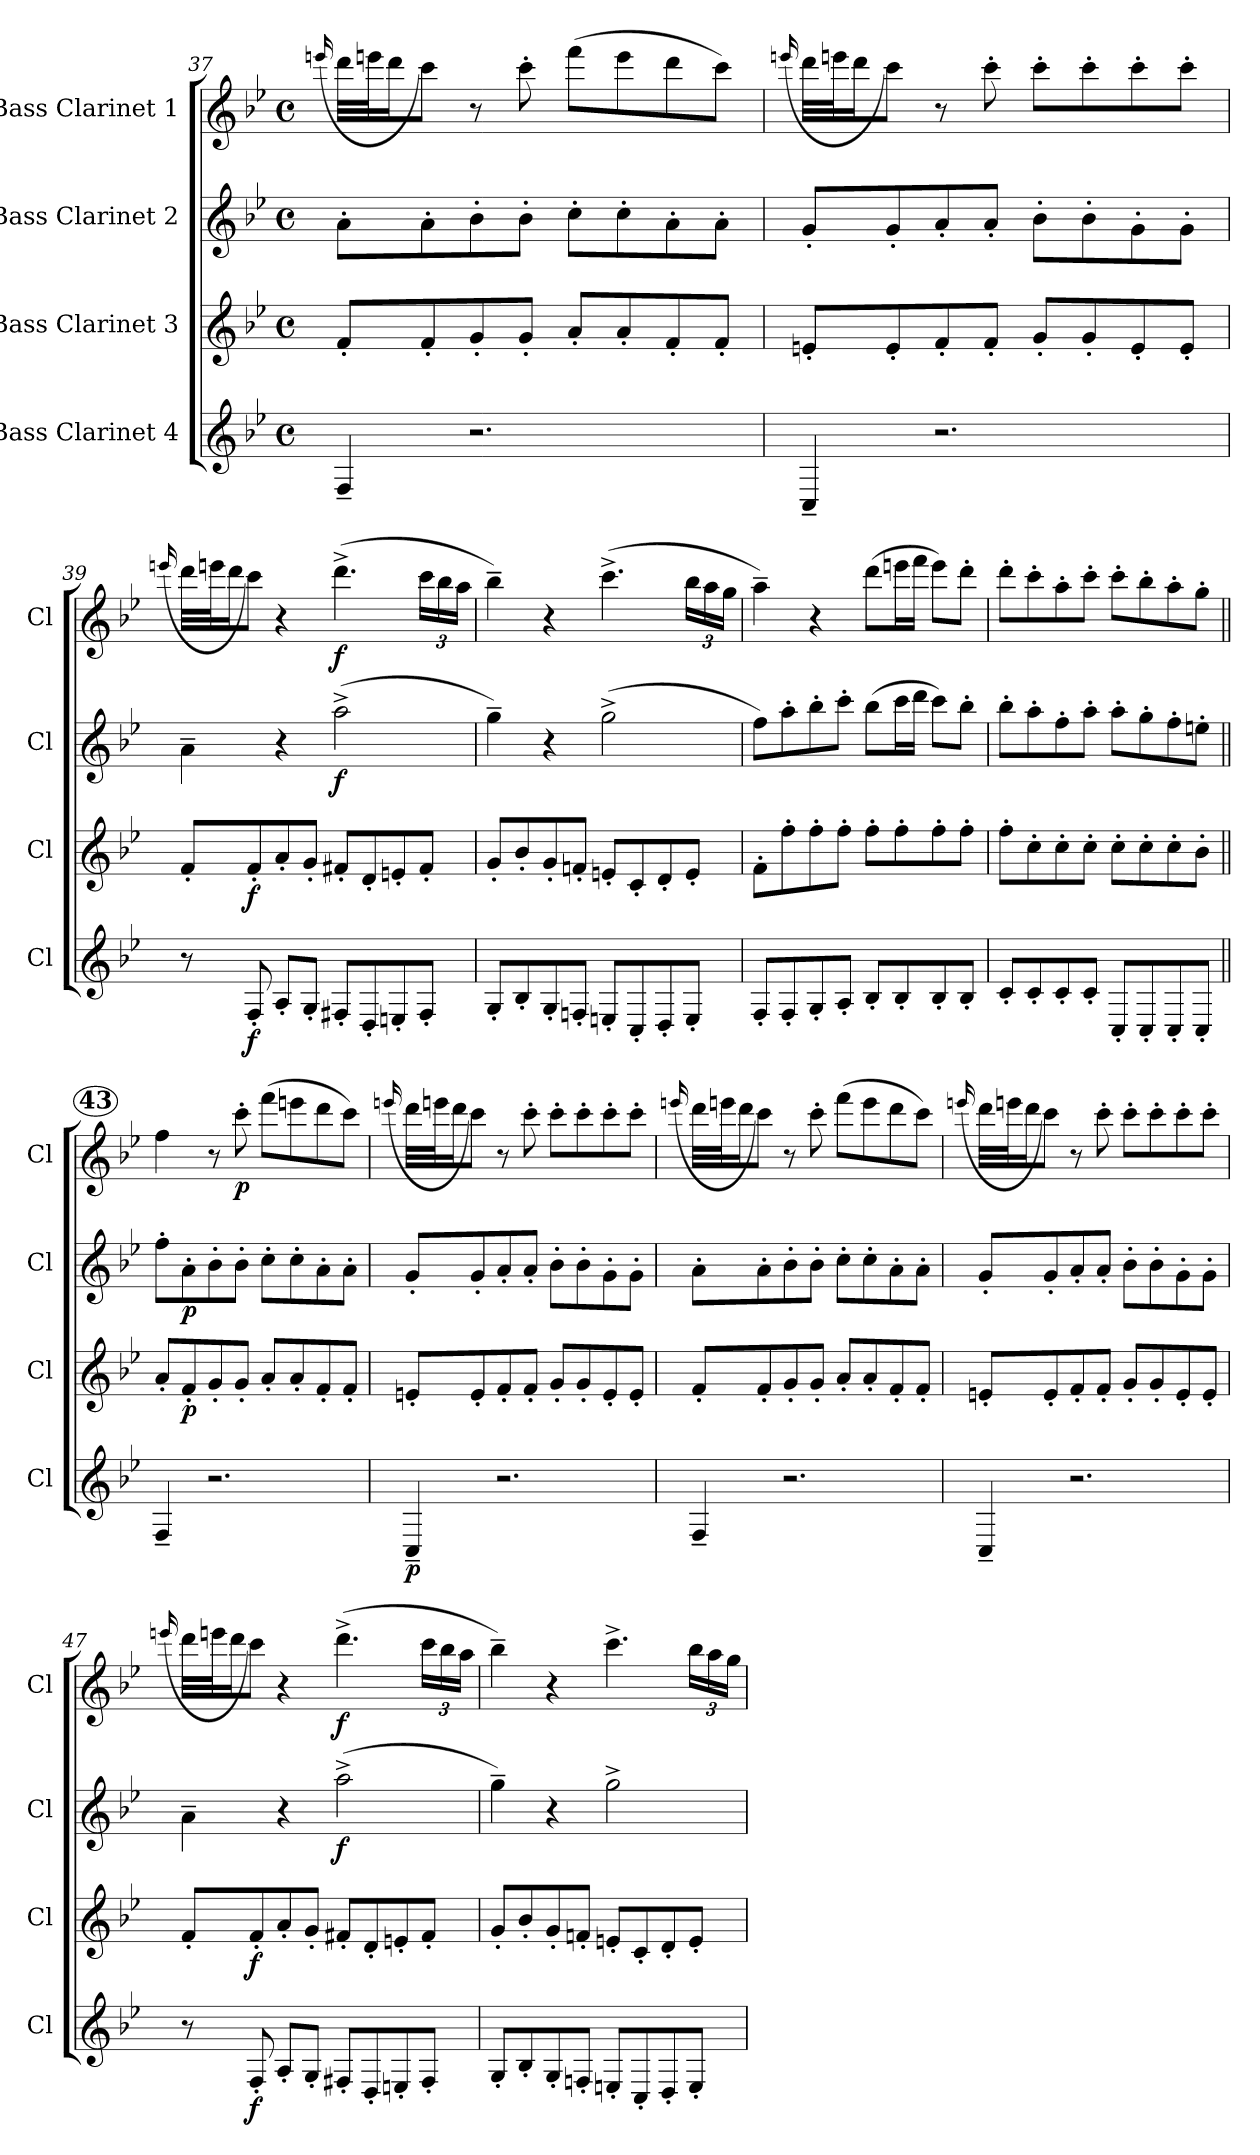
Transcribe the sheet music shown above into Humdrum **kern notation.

**kern	**dynam	**kern	**dynam	**kern	**dynam	**kern	**dynam
*part4	*part4	*part3	*part3	*part2	*part2	*part1	*part1
*staff4	*staff4	*staff3	*staff3	*staff2	*staff2	*staff1	*staff1
*I"Bass Clarinet 4	*	*I"Bass Clarinet 3	*	*I"Bass Clarinet 2	*	*I"Bass Clarinet 1	*
*I'Cl	*	*I'Cl	*	*I'Cl	*	*I'Cl	*
*clefG2	*	*clefG2	*	*clefG2	*	*clefG2	*
*ITrd8c14	*	*ITrd8c14	*	*ITrd8c14	*	*ITrd8c14	*
*k[b-e-]	*	*k[b-e-]	*	*k[b-e-]	*	*k[b-e-]	*
*B-:	*	*B-:	*	*B-:	*	*B-:	*
*M4/4	*	*M4/4	*	*M4/4	*	*M4/4	*
*met(c)	*	*met(c)	*	*met(c)	*	*met(c)	*
=37	=37	=37	=37	=37	=37	=37	=37
.	.	.	.	.	.	(16qqeen/	.
4FF~</	.	8F'</L	.	8A'>\L	.	32dd\LLL	.
.	.	.	.	.	.	32ee\J	.
.	.	.	.	.	.	16dd\J	.
.	.	8F'</	.	8A'>\	.	8cc\J)	.
2.r	.	8G'</	.	8B-'>\	.	8r	.
.	.	8G'</J	.	8B-'>\J	.	8cc'>\	.
.	.	8A'</L	.	8c'>\L	.	(>8ff\L	.
.	.	8A'</	.	8c'>\	.	8ee\	.
.	.	8F'</	.	8A'>\	.	8dd\	.
.	.	8F'</J	.	8A'>\J	.	8cc\J)	.
!!LO:LB:g=z
=38	=38	=38	=38	=38	=38	=38	=38
.	.	.	.	.	.	(16qqeen/	.
4CC~</	.	8En'</L	.	8G'</L	.	32dd\LLL	.
.	.	.	.	.	.	32ee\J	.
.	.	.	.	.	.	16dd\J	.
.	.	8E'</	.	8G'</	.	8cc\J)	.
2.r	.	8F'</	.	8A'</	.	8r	.
.	.	8F'</J	.	8A'</J	.	8cc'>\	.
.	.	8G'</L	.	8B-'>\L	.	8cc'>\L	.
.	.	8G'</	.	8B-'>\	.	8cc'>\	.
.	.	8E'</	.	8G'>\	.	8cc'>\	.
.	.	8E'</J	.	8G'>\J	.	8cc'>\J	.
=39	=39	=39	=39	=39	=39	=39	=39
.	.	.	.	.	.	(16qqeen/	.
8r	.	8F'</L	.	4A~>\	.	32dd\LLL	.
.	.	.	.	.	.	32ee\J	.
.	.	.	.	.	.	16dd\J	.
!	!LO:DY:b	!	!LO:DY:b	!	!	!	!
8FF'</	f	8F'</	f	.	.	8cc\J)	.
8AA'</L	.	8A'</	.	4r	.	4r	.
8GG'</J	.	8G'</J	.	.	.	.	.
!	!	!	!	!	!LO:DY:b	!	!LO:DY:b
8FF#X'</L	.	8F#X'</L	.	(>2a^>\	f	(>4.dd^>\	f
8DD'</	.	8D'</	.	.	.	.	.
8EEn'</	.	8En'</	.	.	.	.	.
8FF#'</J	.	8F#'</J	.	.	.	24cc\LL	.
.	.	.	.	.	.	24b-\	.
.	.	.	.	.	.	24a\JJ	.
=40	=40	=40	=40	=40	=40	=40	=40
8GG'</L	.	8G'</L	.	4g~>\)	.	4b-~>\)	.
8BB-'</	.	8B-'</	.	.	.	.	.
8GG'</	.	8G'</	.	4r	.	4r	.
8FFn'</J	.	8Fn'</J	.	.	.	.	.
8EEn'</L	.	8En'</L	.	(>2g^>\	.	(>4.cc^>\	.
8CC'</	.	8C'</	.	.	.	.	.
8DD'</	.	8D'</	.	.	.	.	.
8EE'</J	.	8E'</J	.	.	.	24b-\LL	.
.	.	.	.	.	.	24a\	.
.	.	.	.	.	.	24g\JJ	.
=41	=41	=41	=41	=41	=41	=41	=41
8FF'</L	.	8F'>\L	.	8f\L)	.	4a~>\)	.
8FF'</	.	8f'>\	.	8a'>\	.	.	.
8GG'</	.	8f'>\	.	8b-'>\	.	4r	.
8AA'</J	.	8f'>\J	.	8cc'>\J	.	.	.
8BB-'</L	.	8f'>\L	.	(>8b-\L	.	(>8dd\L	.
8BB-'</	.	8f'>\	.	16cc\L	.	16een\L	.
.	.	.	.	16dd\JJ	.	16ff\JJ	.
8BB-'</	.	8f'>\	.	8cc\L)	.	8ee\L)	.
8BB-'</J	.	8f'>\J	.	8b-'>\J	.	8dd'>\J	.
=42	=42	=42	=42	=42	=42	=42	=42
8C'</L	.	8f'>\L	.	8b-'>\L	.	8dd'>\L	.
8C'</	.	8c'>\	.	8a'>\	.	8cc'>\	.
8C'</	.	8c'>\	.	8f'>\	.	8a'>\	.
8C'</J	.	8c'>\J	.	8a'>\J	.	8cc'>\J	.
8CC'</L	.	8c'>\L	.	8a'>\L	.	8cc'>\L	.
8CC'</	.	8c'>\	.	8g'>\	.	8b-'>\	.
8CC'</	.	8c'>\	.	8f'>\	.	8a'>\	.
8CC'</J	.	8B-'>\J	.	8en'>\J	.	8g'>\J	.
!!LO:PB:g=z
!!LO:REH:place=s1:a:B:enc=circle:fs=11.4:t=43
=43||	=43||	=43||	=43||	=43||	=43||	=43||	=43||
4FF~</	.	8A'</L	.	8f'>\L	.	4f>\	.
!	!	!	!LO:DY:b	!	!LO:DY:b	!	!
.	.	8F'</	p	8A'>\	p	.	.
2.r	.	8G'</	.	8B-'>\	.	8r	.
!	!	!	!	!	!	!	!LO:DY:b
.	.	8G'</J	.	8B-'>\J	.	8cc'>\	p
.	.	8A'</L	.	8c'>\L	.	(>8ff\L	.
.	.	8A'</	.	8c'>\	.	8een\	.
.	.	8F'</	.	8A'>\	.	8dd\	.
.	.	8F'</J	.	8A'>\J	.	8cc\J)	.
=44	=44	=44	=44	=44	=44	=44	=44
.	.	.	.	.	.	(16qqeen/	.
!	!LO:DY:b	!	!	!	!	!	!
4CC~</	p	8En'</L	.	8G'</L	.	32dd\LLL	.
.	.	.	.	.	.	32ee\J	.
.	.	.	.	.	.	16dd\J	.
.	.	8E'</	.	8G'</	.	8cc\J)	.
2.r	.	8F'</	.	8A'</	.	8r	.
.	.	8F'</J	.	8A'</J	.	8cc'>\	.
.	.	8G'</L	.	8B-'>\L	.	8cc'>\L	.
.	.	8G'</	.	8B-'>\	.	8cc'>\	.
.	.	8E'</	.	8G'>\	.	8cc'>\	.
.	.	8E'</J	.	8G'>\J	.	8cc'>\J	.
=45	=45	=45	=45	=45	=45	=45	=45
.	.	.	.	.	.	(16qqeen/	.
4FF~</	.	8F'</L	.	8A'>\L	.	32dd\LLL	.
.	.	.	.	.	.	32ee\J	.
.	.	.	.	.	.	16dd\J	.
.	.	8F'</	.	8A'>\	.	8cc\J)	.
2.r	.	8G'</	.	8B-'>\	.	8r	.
.	.	8G'</J	.	8B-'>\J	.	8cc'>\	.
.	.	8A'</L	.	8c'>\L	.	(>8ff\L	.
.	.	8A'</	.	8c'>\	.	8ee\	.
.	.	8F'</	.	8A'>\	.	8dd\	.
.	.	8F'</J	.	8A'>\J	.	8cc\J)	.
=46	=46	=46	=46	=46	=46	=46	=46
.	.	.	.	.	.	(16qqeen/	.
4CC~</	.	8En'</L	.	8G'</L	.	32dd\LLL	.
.	.	.	.	.	.	32ee\J	.
.	.	.	.	.	.	16dd\J	.
.	.	8E'</	.	8G'</	.	8cc\J)	.
2.r	.	8F'</	.	8A'</	.	8r	.
.	.	8F'</J	.	8A'</J	.	8cc'>\	.
.	.	8G'</L	.	8B-'>\L	.	8cc'>\L	.
.	.	8G'</	.	8B-'>\	.	8cc'>\	.
.	.	8E'</	.	8G'>\	.	8cc'>\	.
.	.	8E'</J	.	8G'>\J	.	8cc'>\J	.
=47	=47	=47	=47	=47	=47	=47	=47
.	.	.	.	.	.	(16qqeen/	.
8r	.	8F'</L	.	4A~>\	.	32dd\LLL	.
.	.	.	.	.	.	32ee\J	.
.	.	.	.	.	.	16dd\J	.
!	!LO:DY:b	!	!LO:DY:b	!	!	!	!
8FF'</	f	8F'</	f	.	.	8cc\J)	.
8AA'</L	.	8A'</	.	4r	.	4r	.
8GG'</J	.	8G'</J	.	.	.	.	.
!	!	!	!	!	!LO:DY:b	!	!LO:DY:b
8FF#X'</L	.	8F#X'</L	.	(>2a^>\	f	(>4.dd^>\	f
8DD'</	.	8D'</	.	.	.	.	.
8EEn'</	.	8En'</	.	.	.	.	.
8FF#'</J	.	8F#'</J	.	.	.	24cc\LL	.
.	.	.	.	.	.	24b-\	.
.	.	.	.	.	.	24a\JJ	.
=48	=48	=48	=48	=48	=48	=48	=48
8GG'</L	.	8G'</L	.	4g~>\)	.	4b-~>\)	.
8BB-'</	.	8B-'</	.	.	.	.	.
8GG'</	.	8G'</	.	4r	.	4r	.
8FFn'</J	.	8Fn'</J	.	.	.	.	.
8EEn'</L	.	8En'</L	.	2g^>\	.	4.cc^>\	.
8CC'</	.	8C'</	.	.	.	.	.
8DD'</	.	8D'</	.	.	.	.	.
8EE'</J	.	8E'</J	.	.	.	24b-\LL	.
.	.	.	.	.	.	24a\	.
.	.	.	.	.	.	24g\JJ	.
=	=	=	=	=	=	=	=
*-	*-	*-	*-	*-	*-	*-	*-
